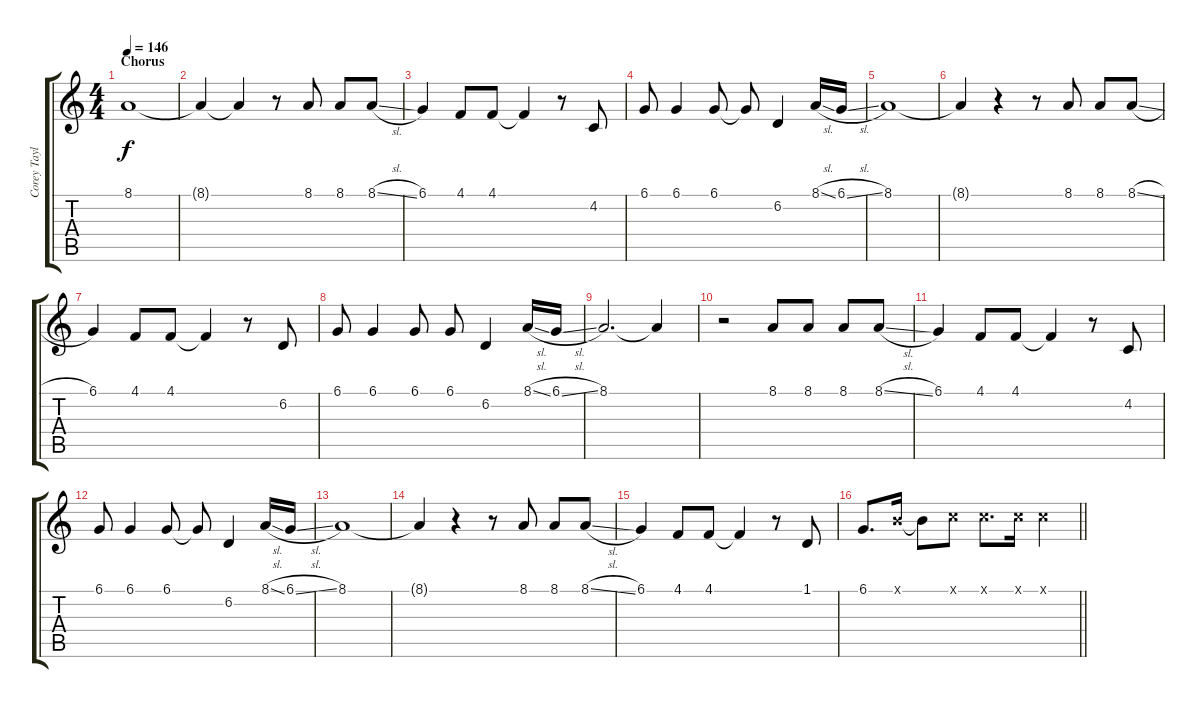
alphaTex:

\track ("Corey Taylor" "Corey Tayl") {instrument lead2sawtooth}
\staff {score tabs}
\tuning (Db4 Ab3 E3 B2 Gb2 B1) {hide}
\ts (4 4)
\section ("" "Chorus")
\tempo 146
\clef g2
\ks c
8.1.1{dy f} |
8.1{t}.4 8.1{t}.4 r.8 8.1.8 8.1.8 8.1{sl}.8 |
6.1.4 4.1.8 4.1.8 4.1{t}.4 r.8 4.2.8 |
6.1.8 6.1.4 6.1.8 6.1{t}.8 6.2.4 8.1{sl}.16 6.1{sl}.16 |
8.1.1 |
8.1{t}.4 r.4 r.8 8.1.8 8.1.8 8.1{sl}.8 |
6.1.4 4.1.8 4.1.8 4.1{t}.4 r.8 6.2.8 |
6.1.8 6.1.4 6.1.8 6.1.8 6.2.4 8.1{sl}.16 6.1{sl}.16 |
8.1.2{d} 8.1{t}.4 |
r.2 8.1.8 8.1.8 8.1.8 8.1{sl}.8 |
6.1.4 4.1.8 4.1.8 4.1{t}.4 r.8 4.2.8 |
6.1.8 6.1.4 6.1.8 6.1{t}.8 6.2.4 8.1{sl}.16 6.1{sl}.16 |
8.1.1 |
8.1{t}.4 r.4 r.8 8.1.8 8.1.8 8.1{sl}.8 |
6.1.4 4.1.8 4.1.8 4.1{t}.4 r.8 1.1.8 |
\barLineRight lightlight
6.1.8{d} 10.1{x}.16 10.1{t}.8 11.1{x}.8 11.1{x}.8{d} 11.1{x}.16 11.1{x}.4
